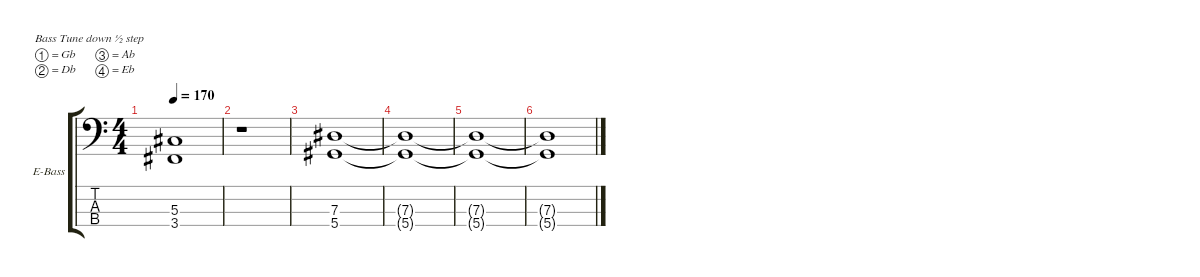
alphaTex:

\defaultSystemsLayout 4
\hideDynamics
\bracketExtendMode groupsimilarinstruments
\firstSystemTrackNameOrientation horizontal
\otherSystemsTrackNameOrientation horizontal
\track ("Electric Bass" "E-Bass") {instrument electricbassfinger}
\staff {score tabs}
\tuning (Gb2 Db2 Ab1 Eb1)
\ts (4 4)
\tempo 170
\clef f4
\ks c
(3.4 5.3).1{dy mf} |
r.1 |
(7.3 5.4).1{dy f} |
(7.3{t} 5.4{t}).1 |
(7.3{t} 5.4{t}).1 |
(7.3{t} 5.4{t}).1
